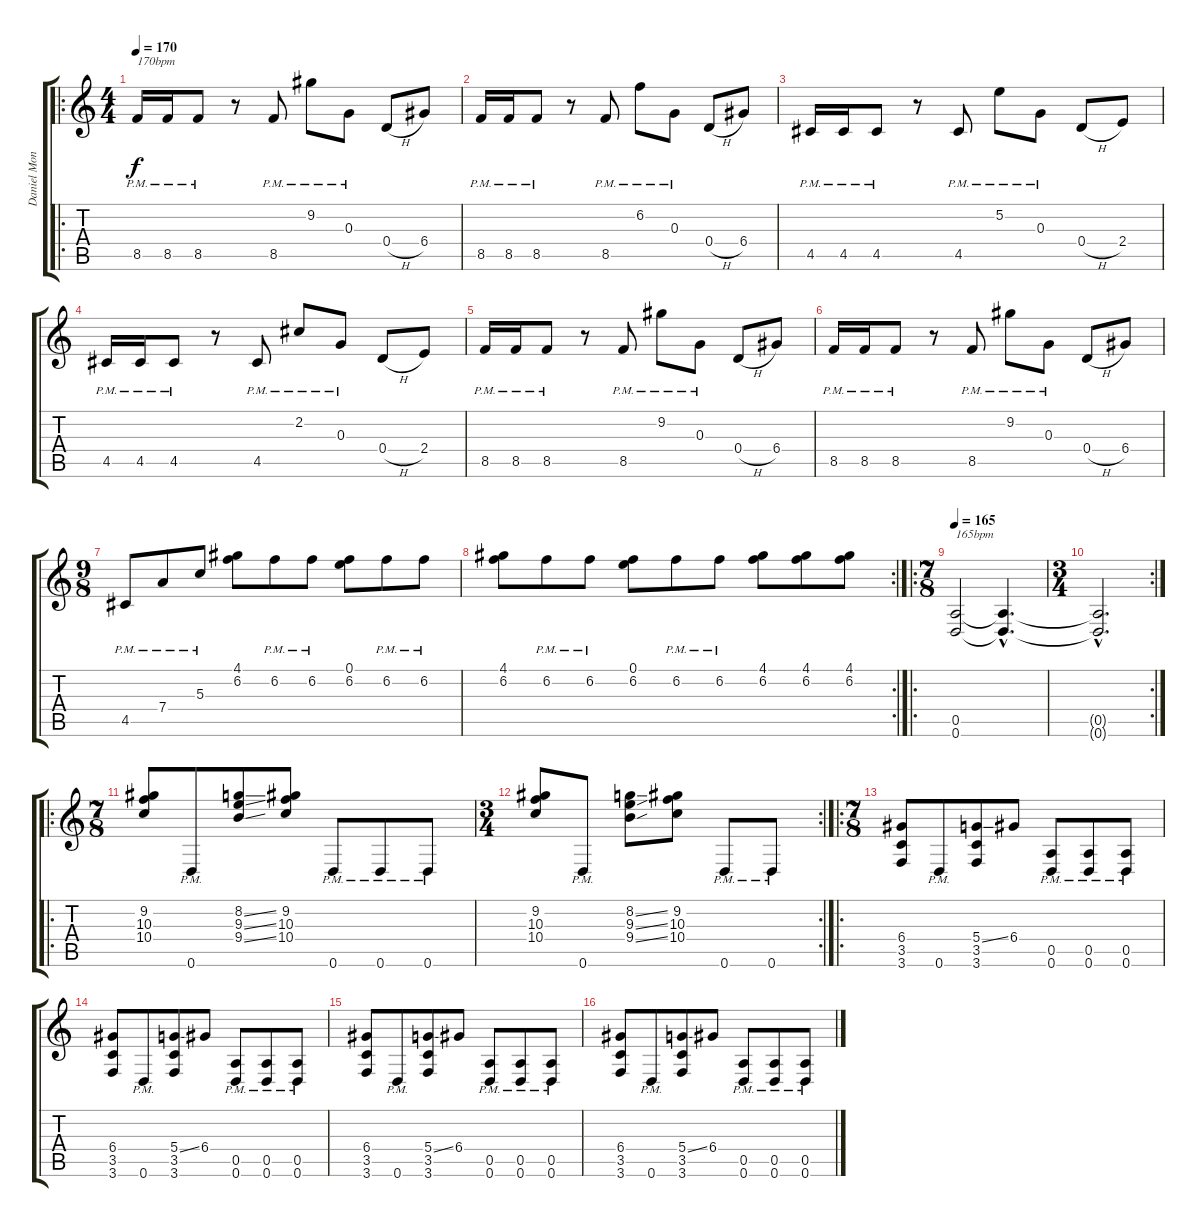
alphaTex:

\track ("Daniel Mongrain" "Daniel Mon") {instrument distortionguitar}
\staff {score tabs}
\tuning (E4 B3 G3 D3 A2 D2) {hide}
\ro
\ts (4 4)
\tempo 170
\clef g2
\ks c
8.5{pm}.16{txt "170bpm" dy f instrument distortionguitar} 8.5{pm}.16 8.5{pm}.8 r.8 8.5{pm}.8 9.2{pm}.8 0.3{pm}.8 0.4{h}.8 6.4.8 |
8.5{pm}.16 8.5{pm}.16 8.5{pm}.8 r.8 8.5{pm}.8 6.2{pm}.8 0.3{pm}.8 0.4{h}.8 6.4.8 |
4.5{pm}.16 4.5{pm}.16 4.5{pm}.8 r.8 4.5{pm}.8 5.2{pm}.8 0.3{pm}.8 0.4{h}.8 2.4.8 |
4.5{pm}.16 4.5{pm}.16 4.5{pm}.8 r.8 4.5{pm}.8 2.2{pm}.8 0.3{pm}.8 0.4{h}.8 2.4.8 |
8.5{pm}.16 8.5{pm}.16 8.5{pm}.8 r.8 8.5{pm}.8 9.2{pm}.8 0.3{pm}.8 0.4{h}.8 6.4.8 |
8.5{pm}.16 8.5{pm}.16 8.5{pm}.8 r.8 8.5{pm}.8 9.2{pm}.8 0.3{pm}.8 0.4{h}.8 6.4.8 |
\ts (9 8)
4.5{pm}.8 7.4{pm}.8 5.3{pm}.8 (4.1 6.2).8 6.2{pm}.8 6.2{pm}.8 (0.1 6.2).8 6.2{pm}.8 6.2{pm}.8 |
\rc 2
(4.1 6.2).8 6.2{pm}.8 6.2{pm}.8 (0.1 6.2).8 6.2{pm}.8 6.2{pm}.8 (4.1 6.2).8 (4.1 6.2).8 (4.1 6.2).8 |
\ro
\ts (7 8)
\tempo 165
(0.5 0.6).2{txt "165bpm"} (0.5{hac t} 0.6{hac t}).4{d} |
\rc 2
\ts (3 4)
(0.5{hac t} 0.6{hac t}).2{d} |
\ro
\ts (7 8)
(9.2 10.3 10.4).8 0.6{pm}.8 (8.2{ss} 9.3{ss} 9.4{ss}).8 (9.2 10.3 10.4).8 0.6{pm}.8 0.6{pm}.8 0.6{pm}.8 |
\rc 2
\ts (3 4)
(9.2 10.3 10.4).8 0.6{pm}.8 (8.2{ss} 9.3{ss} 9.4{ss}).8 (9.2 10.3 10.4).8 0.6{pm}.8 0.6{pm}.8 |
\ro
\ts (7 8)
(6.4 3.5 3.6).8 0.6{pm}.8 (5.4{ss} 3.5 3.6).8 6.4.8 (0.5{pm} 0.6{pm}).8 (0.5{pm} 0.6{pm}).8 (0.5{pm} 0.6{pm}).8 |
(6.4 3.5 3.6).8 0.6{pm}.8 (5.4{ss} 3.5 3.6).8 6.4.8 (0.5{pm} 0.6{pm}).8 (0.5{pm} 0.6{pm}).8 (0.5{pm} 0.6{pm}).8 |
(6.4 3.5 3.6).8 0.6{pm}.8 (5.4{ss} 3.5 3.6).8 6.4.8 (0.5{pm} 0.6{pm}).8 (0.5{pm} 0.6{pm}).8 (0.5{pm} 0.6{pm}).8 |
(6.4 3.5 3.6).8 0.6{pm}.8 (5.4{ss} 3.5 3.6).8 6.4.8 (0.5{pm} 0.6{pm}).8 (0.5{pm} 0.6{pm}).8 (0.5{pm} 0.6{pm}).8
